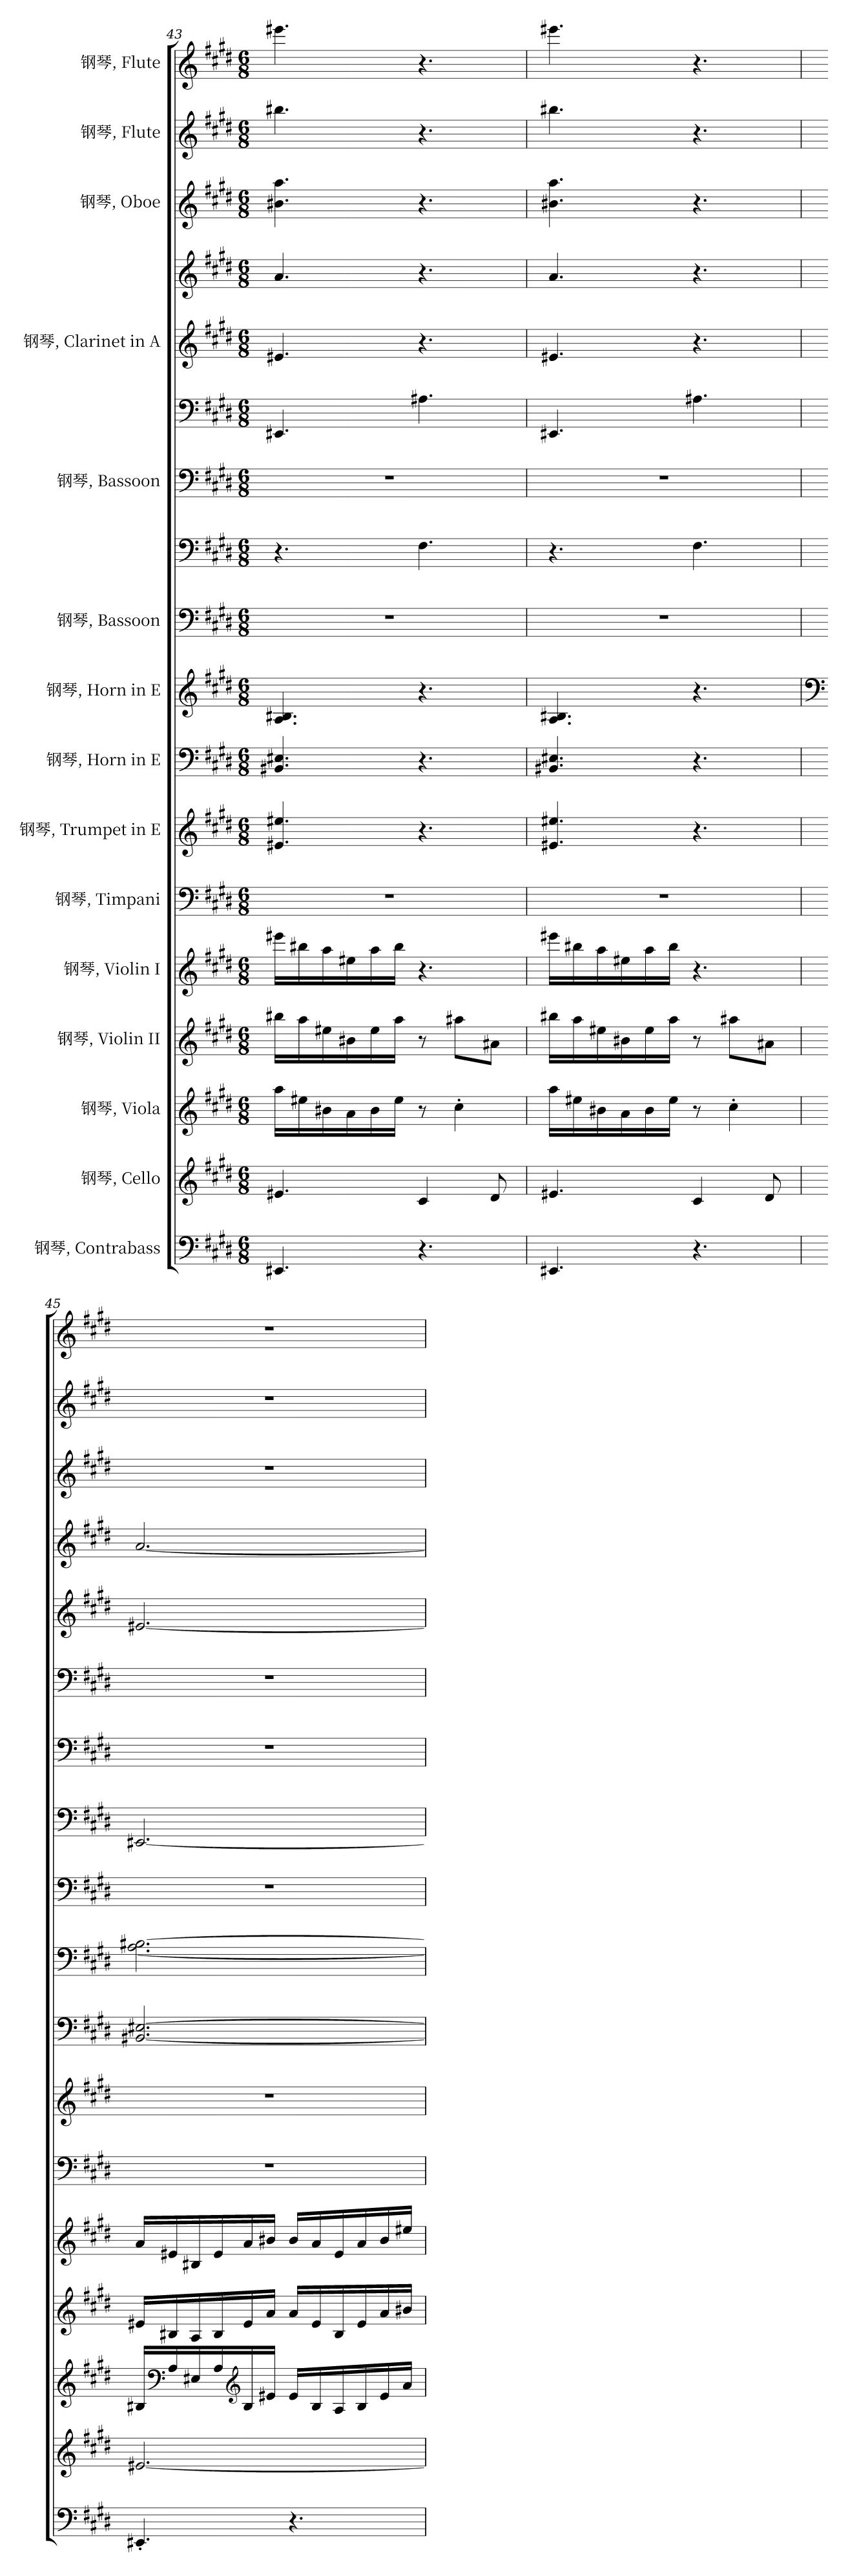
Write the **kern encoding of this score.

**kern	**kern	**kern	**kern	**kern	**kern	**kern	**kern	**kern	**kern	**kern	**kern	**kern	**kern	**kern	**kern	**kern	**kern
*part15	*part14	*part13	*part12	*part11	*part10	*part9	*part8	*part7	*part6	*part6	*part5	*part5	*part4	*part4	*part3	*part2	*part1
*staff18	*staff17	*staff16	*staff15	*staff14	*staff13	*staff12	*staff11	*staff10	*staff9	*staff8	*staff7	*staff6	*staff5	*staff4	*staff3	*staff2	*staff1
*I"钢琴, Contrabass	*I"钢琴, Cello	*I"钢琴, Viola	*I"钢琴, Violin II	*I"钢琴, Violin I	*I"钢琴, Timpani	*I"钢琴, Trumpet in E	*I"钢琴, Horn in E	*I"钢琴, Horn in E	*I"钢琴, Bassoon	*	*I"钢琴, Bassoon	*	*I"钢琴, Clarinet in A	*	*I"钢琴, Oboe	*I"钢琴, Flute	*I"钢琴, Flute
*clefF4	*clefG2	*clefG2	*clefG2	*clefG2	*clefF4	*clefG2	*clefF4	*clefG2	*clefF4	*clefF4	*clefF4	*clefF4	*clefG2	*clefG2	*clefG2	*clefG2	*clefG2
*k[f#c#g#d#]	*k[f#c#g#d#]	*k[f#c#g#d#]	*k[f#c#g#d#]	*k[f#c#g#d#]	*k[f#c#g#d#]	*k[f#c#g#d#]	*k[f#c#g#d#]	*k[f#c#g#d#]	*k[f#c#g#d#]	*k[f#c#g#d#]	*k[f#c#g#d#]	*k[f#c#g#d#]	*k[f#c#g#d#]	*k[f#c#g#d#]	*k[f#c#g#d#]	*k[f#c#g#d#]	*k[f#c#g#d#]
*M6/8	*M6/8	*M6/8	*M6/8	*M6/8	*M6/8	*M6/8	*M6/8	*M6/8	*M6/8	*M6/8	*M6/8	*M6/8	*M6/8	*M6/8	*M6/8	*M6/8	*M6/8
=43	=43	=43	=43	=43	=43	=43	=43	=43	=43	=43	=43	=43	=43	=43	=43	=43	=43
4.EE#X/	4.e#X/	16aa\LL	16bb#X\LL	16eee#X\LL	2.r	4.e#X/ 4.ee#X/	4.BB#X/ 4.E#X/	4.A/ 4.B#X/	2.r	4.r	2.r	4.EE#X/	4.e#X/	4.a/	4.b#X\ 4.aa\	4.bb#X\	4.eee#X\
.	.	16ee#X\	16aa\	16bb#X\	.	.	.	.	.	.	.	.	.	.	.	.	.
.	.	16b#X\	16ee#X\	16aa\	.	.	.	.	.	.	.	.	.	.	.	.	.
.	.	16a\	16b#X\	16ee#X\	.	.	.	.	.	.	.	.	.	.	.	.	.
.	.	16b#\	16ee#\	16aa\	.	.	.	.	.	.	.	.	.	.	.	.	.
.	.	16ee#\JJ	16aa\JJ	16bb#\JJ	.	.	.	.	.	.	.	.	.	.	.	.	.
4.r	4c#/	8r	8r	4.r	.	4.r	4.r	4.r	.	4.F#\	.	4.A#X\	4.r	4.r	4.r	4.r	4.r
.	.	4cc#'\	8aa#X\L	.	.	.	.	.	.	.	.	.	.	.	.	.	.
.	8d#/	.	8a#X\J	.	.	.	.	.	.	.	.	.	.	.	.	.	.
!!LO:PB:g=z
=44	=44	=44	=44	=44	=44	=44	=44	=44	=44	=44	=44	=44	=44	=44	=44	=44	=44
4.EE#X/	4.e#X/	16aa\LL	16bb#X\LL	16eee#X\LL	2.r	4.e#X/ 4.ee#X/	4.BB#X/ 4.E#X/	4.A/ 4.B#X/	2.r	4.r	2.r	4.EE#X/	4.e#X/	4.a/	4.b#X\ 4.aa\	4.bb#X\	4.eee#X\
.	.	16ee#X\	16aa\	16bb#X\	.	.	.	.	.	.	.	.	.	.	.	.	.
.	.	16b#X\	16ee#X\	16aa\	.	.	.	.	.	.	.	.	.	.	.	.	.
.	.	16a\	16b#X\	16ee#X\	.	.	.	.	.	.	.	.	.	.	.	.	.
.	.	16b#\	16ee#\	16aa\	.	.	.	.	.	.	.	.	.	.	.	.	.
.	.	16ee#\JJ	16aa\JJ	16bb#\JJ	.	.	.	.	.	.	.	.	.	.	.	.	.
4.r	4c#/	8r	8r	4.r	.	4.r	4.r	4.r	.	4.F#\	.	4.A#X\	4.r	4.r	4.r	4.r	4.r
.	.	4cc#'\	8aa#X\L	.	.	.	.	.	.	.	.	.	.	.	.	.	.
.	8d#/	.	8a#X\J	.	.	.	.	.	.	.	.	.	.	.	.	.	.
=45	=45	=45	=45	=45	=45	=45	=45	=45	=45	=45	=45	=45	=45	=45	=45	=45	=45
*	*	*	*	*	*	*	*	*clefF4	*	*	*	*	*	*	*	*	*
4.EE#X'/	[2.e#X/	16B#X/LL	16e#X/LL	16a/LL	2.r	2.r	[2.BB#X/ [2.E#X/	[2.A\ [2.B#X\	2.r	[2.EE#X/	2.r	2.r	[2.e#X/	[2.a/	2.r	2.r	2.r
*	*	*clefF4	*	*	*	*	*	*	*	*	*	*	*	*	*	*	*
.	.	16A/	16B#X/	16e#X/	.	.	.	.	.	.	.	.	.	.	.	.	.
.	.	16E#X/	16A/	16B#X/	.	.	.	.	.	.	.	.	.	.	.	.	.
.	.	16A/	16B#/	16e#/	.	.	.	.	.	.	.	.	.	.	.	.	.
*	*	*clefG2	*	*	*	*	*	*	*	*	*	*	*	*	*	*	*
.	.	16B#/	16e#/	16a/	.	.	.	.	.	.	.	.	.	.	.	.	.
.	.	16e#X/JJ	16a/JJ	16b#X/JJ	.	.	.	.	.	.	.	.	.	.	.	.	.
4.r	.	16e#/LL	16a/LL	16b#/LL	.	.	.	.	.	.	.	.	.	.	.	.	.
.	.	16B#/	16e#/	16a/	.	.	.	.	.	.	.	.	.	.	.	.	.
.	.	16A/	16B#/	16e#/	.	.	.	.	.	.	.	.	.	.	.	.	.
.	.	16B#/	16e#/	16a/	.	.	.	.	.	.	.	.	.	.	.	.	.
.	.	16e#/	16a/	16b#/	.	.	.	.	.	.	.	.	.	.	.	.	.
.	.	16a/JJ	16b#X/JJ	16ee#X/JJ	.	.	.	.	.	.	.	.	.	.	.	.	.
=	=	=	=	=	=	=	=	=	=	=	=	=	=	=	=	=	=
*-	*-	*-	*-	*-	*-	*-	*-	*-	*-	*-	*-	*-	*-	*-	*-	*-	*-
